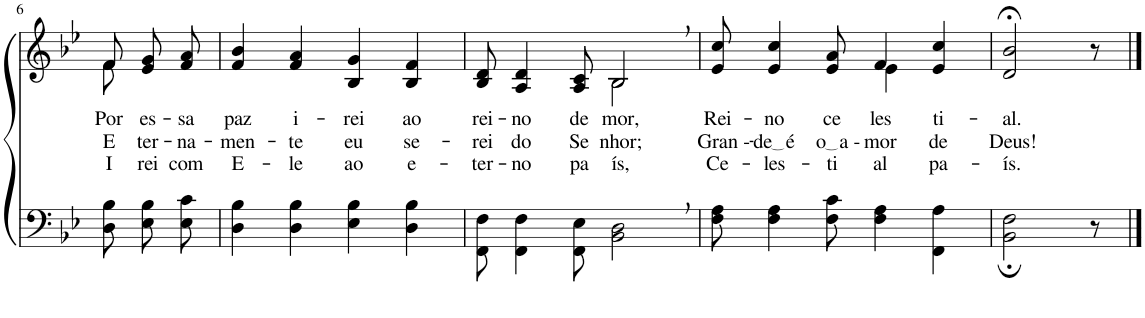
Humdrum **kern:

**kern	**kern	**text	**text	**text
*part2	*part1	*part1	*part1	*part1
*staff2	*staff1	*staff1	*staff1	*staff1
*I"Parte III e IV	*I"Parte I e II	*	*	*
!!LO:PB:g=z
*clefF4	*clefG2	*	*	*
*Trd-1c-2	*Trd-1c-2	*	*	*
*k[b-e-]	*k[b-e-]	*	*	*
*M4/4	*M4/4	*	*	*
=6	=6	=6	=6	=6
*	*^	*	*	*
!	!	!	!LO:LY:b	!LO:LY:b	!LO:LY:b
8D\ 8B-\	8f/	8f\	Por	E-	I-
!	!	!	!LO:LY:b	!LO:LY:b	!LO:LY:b
8E-\ 8B-\L	8e-/ 8g/L	4ryy	es-	-ter-	-rei
!	!	!	!LO:LY:b	!LO:LY:b	!LO:LY:b
8E-\ 8c\J	8f/ 8a/J	.	-sa	-na-	com
*	*v	*v	*	*	*
=7	=7	=7	=7	=7
!	!	!LO:LY:b	!LO:LY:b	!LO:LY:b
4D\ 4B-\	4f/ 4b-/	paz	-men-	E-
!	!	!LO:LY:b	!LO:LY:b	!LO:LY:b
4D\ 4B-\	4f/ 4a/	i-	-te	-le
!	!	!LO:LY:b	!LO:LY:b	!LO:LY:b
4E-\ 4B-\	4B-/ 4g/	-rei	eu	ao
!	!	!LO:LY:b	!LO:LY:b	!LO:LY:b
4D\ 4B-\	4B-/ 4f/	ao	se-	e-
=8	=8	=8	=8	=8
!	!	!LO:LY:b	!LO:LY:b	!LO:LY:b
*	*^	*	*	*
8FF\ 8F\	8B-/ 8d/	2ryy	rei-	-rei	-ter-
!	!	!	!LO:LY:b	!LO:LY:b	!LO:LY:b
4FF\ 4F\	4A/ 4d/	.	-no	do	-no
!	!	!	!LO:LY:b	!LO:LY:b	!LO:LY:b
8FF\ 8E-\	8A/ 8c/	.	de	Se-	pa-
!	!	!	!LO:LY:b	!LO:LY:b	!LO:LY:b
2BB-\, 2D\,	2B-,/	2B-\	mor,	-nhor;	-ís,
=9	=9	=9	=9	=9	=9
!	!	!	!LO:LY:b	!LO:LY:b	!LO:LY:b
8F\ 8A\	8e-/ 8cc/	2ryy	Rei-	Gran --	Ce-
!	!	!	!LO:LY:b	!LO:LY:b	!LO:LY:b
4F\ 4A\	4e-/ 4cc/	.	-no	de é	-les-
!	!	!	!LO:LY:b	!LO:LY:b	!LO:LY:b
8F\ 8c\	8e-/ 8a/	.	ce-	o a -	-ti-
!	!	!	!LO:LY:b	!LO:LY:b	!LO:LY:b
4F\ 4A\	4f/	4e-\	-les-	-mor	-al
!	!	!	!LO:LY:b	!LO:LY:b	!LO:LY:b
4FF\ 4A\	4e-/ 4cc/	4ryy	-ti-	de	pa-
=10	=10	=10	=10	=10	=10
!	!	!	!LO:LY:b	!LO:LY:b	!LO:LY:b
*	*v	*v	*	*	*
2BB-\; 2F\;	2d/;< 2b-/;<	-al.	Deus!	-ís.
8r	8r	.	.	.
==	==	==	==	==
*-	*-	*-	*-	*-
